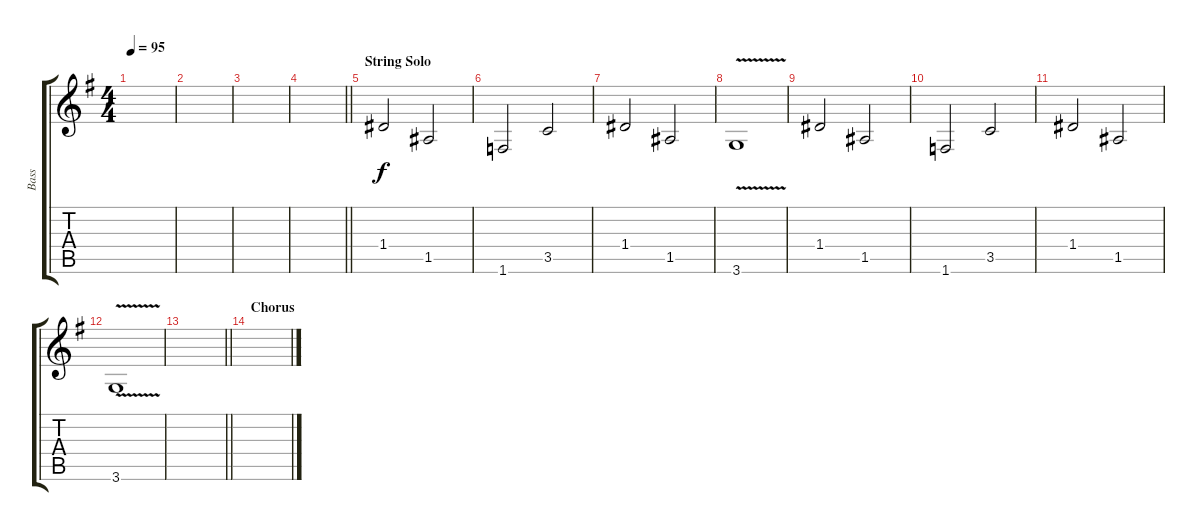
\track ("Bass" "Bass") {instrument contrabass}
\staff {score tabs}
\tuning (E4 B3 G3 D3 A2 E2) {hide}
\ts (4 4)
\tempo 95
\clef g2
\ks g
|
|
|
\barLineRight lightlight
|
\section ("" "String Solo")
1.4.2 1.5.2 |
1.6.2 3.5.2 |
1.4.2 1.5.2 |
3.6{v}.1 |
1.4.2 1.5.2 |
1.6.2 3.5.2 |
1.4.2 1.5.2 |
3.6{v}.1 |
\barLineRight lightlight
|
\section ("" "Chorus")
